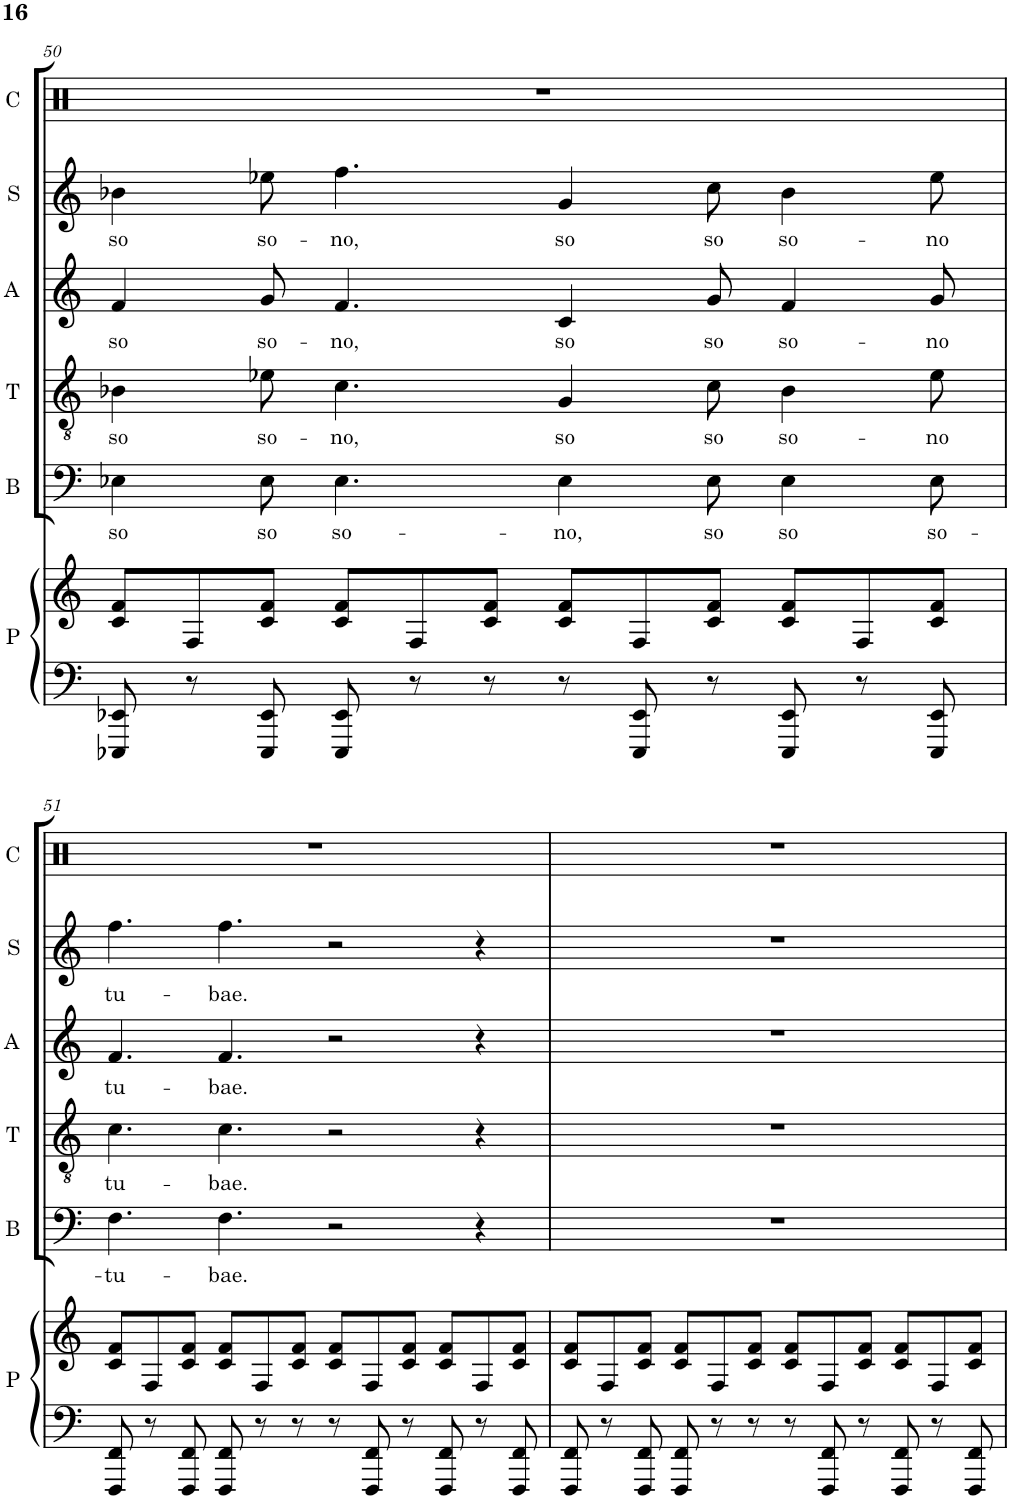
**kern	**kern	**kern	**text	**kern	**text	**kern	**text	**kern	**text	**kern
*part6	*part6	*part5	*part5	*part4	*part4	*part3	*part3	*part2	*part2	*part1
*staff7	*staff6	*staff5	*staff5	*staff4	*staff4	*staff3	*staff3	*staff2	*staff2	*staff1
*I"Piano	*	*I"Bass	*	*I"Tenor	*	*I"Alto	*	*I"Soprano	*	*I"Claps
*I'P	*	*I'B	*	*I'T	*	*I'A	*	*I'S	*	*I'C
!!LO:PB:g=z
*clefF4	*clefG2	*clefF4	*	*clefGv2	*	*clefG2	*	*clefG2	*	*clefX
*	*	*	*	*	*	*	*	*	*	*Trd14c24
*k[]	*k[]	*k[]	*	*k[]	*	*k[]	*	*k[]	*	*k[]
*M12/8	*M12/8	*M12/8	*	*M12/8	*	*M12/8	*	*M12/8	*	*M12/8
=50	=50	=50	=50	=50	=50	=50	=50	=50	=50	=50
!	!	!	!LO:LY:b	!	!LO:LY:b	!	!LO:LY:b	!	!LO:LY:b	!
8EEE-X/ 8EE-X/	8c/ 8f/L	4E-X\	so	4B-X\	so	4f/	so	4b-X\	so	1.r
8r	8F/	.	.	.	.	.	.	.	.	.
!	!	!	!LO:LY:b	!	!LO:LY:b	!	!LO:LY:b	!	!LO:LY:b	!
8EEE-/ 8EE-/	8c/ 8f/J	8E-\	so	8e-X\	so-	8g/	so-	8ee-X\	so-	.
!	!	!	!LO:LY:b	!	!LO:LY:b	!	!LO:LY:b	!	!LO:LY:b	!
8EEE-/ 8EE-/	8c/ 8f/L	4.E-\	so-	4.c\	-no,	4.f/	-no,	4.ff\	-no,	.
8r	8F/	.	.	.	.	.	.	.	.	.
8r	8c/ 8f/J	.	.	.	.	.	.	.	.	.
!	!	!	!LO:LY:b	!	!LO:LY:b	!	!LO:LY:b	!	!LO:LY:b	!
8r	8c/ 8f/L	4E-\	-no,	4G/	so	4c/	so	4g/	so	.
8EEE-/ 8EE-/	8F/	.	.	.	.	.	.	.	.	.
!	!	!	!LO:LY:b	!	!LO:LY:b	!	!LO:LY:b	!	!LO:LY:b	!
8r	8c/ 8f/J	8E-\	so	8c\	so	8g/	so	8cc\	so	.
!	!	!	!LO:LY:b	!	!LO:LY:b	!	!LO:LY:b	!	!LO:LY:b	!
8EEE-/ 8EE-/	8c/ 8f/L	4E-\	so	4B-\	so-	4f/	so-	4b-\	so-	.
8r	8F/	.	.	.	.	.	.	.	.	.
!	!	!	!LO:LY:b	!	!LO:LY:b	!	!LO:LY:b	!	!LO:LY:b	!
8EEE-/ 8EE-/	8c/ 8f/J	8E-\	so-	8e-\	-no	8g/	-no	8ee-\	-no	.
!!LO:LB:g=z
=51	=51	=51	=51	=51	=51	=51	=51	=51	=51	=51
*	*	*	*	*	*	*	*	*	*	*clefX
!	!	!	!LO:LY:b	!	!LO:LY:b	!	!LO:LY:b	!	!LO:LY:b	!
8FFF/ 8FF/	8c/ 8f/L	4.F\	-tu-	4.c\	tu-	4.f/	tu-	4.ff\	tu-	1.r
8r	8F/	.	.	.	.	.	.	.	.	.
8FFF/ 8FF/	8c/ 8f/J	.	.	.	.	.	.	.	.	.
!	!	!	!LO:LY:b	!	!LO:LY:b	!	!LO:LY:b	!	!LO:LY:b	!
8FFF/ 8FF/	8c/ 8f/L	4.F\	-bae.	4.c\	-bae.	4.f/	-bae.	4.ff\	-bae.	.
8r	8F/	.	.	.	.	.	.	.	.	.
8r	8c/ 8f/J	.	.	.	.	.	.	.	.	.
8r	8c/ 8f/L	2r	.	2r	.	2r	.	2r	.	.
8FFF/ 8FF/	8F/	.	.	.	.	.	.	.	.	.
8r	8c/ 8f/J	.	.	.	.	.	.	.	.	.
8FFF/ 8FF/	8c/ 8f/L	.	.	.	.	.	.	.	.	.
8r	8F/	4r	.	4r	.	4r	.	4r	.	.
8FFF/ 8FF/	8c/ 8f/J	.	.	.	.	.	.	.	.	.
=52	=52	=52	=52	=52	=52	=52	=52	=52	=52	=52
8FFF/ 8FF/	8c/ 8f/L	1.r	.	1.r	.	1.r	.	1.r	.	1.r
8r	8F/	.	.	.	.	.	.	.	.	.
8FFF/ 8FF/	8c/ 8f/J	.	.	.	.	.	.	.	.	.
8FFF/ 8FF/	8c/ 8f/L	.	.	.	.	.	.	.	.	.
8r	8F/	.	.	.	.	.	.	.	.	.
8r	8c/ 8f/J	.	.	.	.	.	.	.	.	.
8r	8c/ 8f/L	.	.	.	.	.	.	.	.	.
8FFF/ 8FF/	8F/	.	.	.	.	.	.	.	.	.
8r	8c/ 8f/J	.	.	.	.	.	.	.	.	.
8FFF/ 8FF/	8c/ 8f/L	.	.	.	.	.	.	.	.	.
8r	8F/	.	.	.	.	.	.	.	.	.
8FFF/ 8FF/	8c/ 8f/J	.	.	.	.	.	.	.	.	.
=	=	=	=	=	=	=	=	=	=	=
*-	*-	*-	*-	*-	*-	*-	*-	*-	*-	*-
